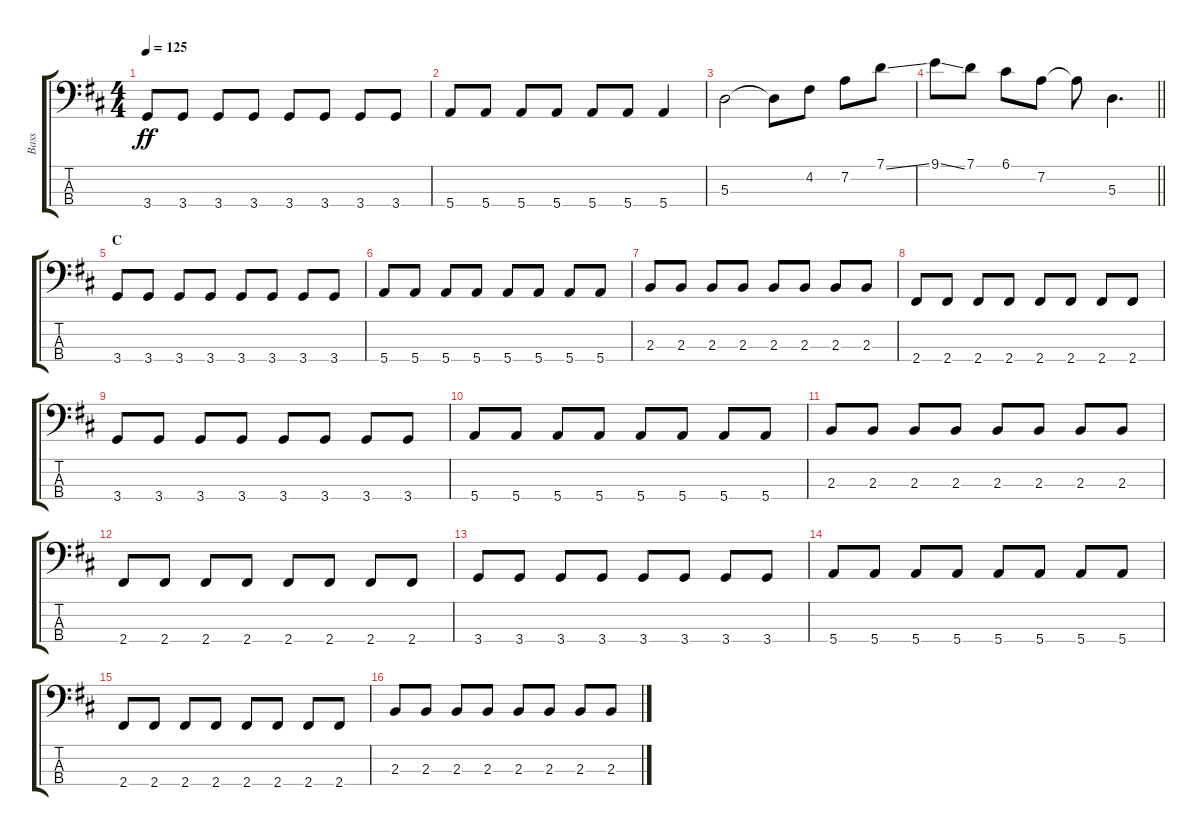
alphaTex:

\track ("Bass" "Bass") {instrument electricbasspick}
\staff {score tabs}
\tuning (G2 D2 A1 E1) {hide}
\ts (4 4)
\tempo 125
\clef f4
\ks d
3.4.8{dy ff} 3.4.8 3.4.8 3.4.8 3.4.8 3.4.8 3.4.8 3.4.8 |
5.4.8 5.4.8 5.4.8 5.4.8 5.4.8 5.4.8 5.4.4 |
5.3.2 5.3{t}.8 4.2.8 7.2.8 7.1{ss}.8 |
\barLineRight lightlight
9.1{ss}.8 7.1.8 6.1.8 7.2.8 7.2{t}.8 5.3.4{d} |
\section ("" "C")
3.4.8 3.4.8 3.4.8 3.4.8 3.4.8 3.4.8 3.4.8 3.4.8 |
5.4.8 5.4.8 5.4.8 5.4.8 5.4.8 5.4.8 5.4.8 5.4.8 |
2.3.8 2.3.8 2.3.8 2.3.8 2.3.8 2.3.8 2.3.8 2.3.8 |
2.4.8 2.4.8 2.4.8 2.4.8 2.4.8 2.4.8 2.4.8 2.4.8 |
3.4.8 3.4.8 3.4.8 3.4.8 3.4.8 3.4.8 3.4.8 3.4.8 |
5.4.8 5.4.8 5.4.8 5.4.8 5.4.8 5.4.8 5.4.8 5.4.8 |
2.3.8 2.3.8 2.3.8 2.3.8 2.3.8 2.3.8 2.3.8 2.3.8 |
2.4.8 2.4.8 2.4.8 2.4.8 2.4.8 2.4.8 2.4.8 2.4.8 |
3.4.8 3.4.8 3.4.8 3.4.8 3.4.8 3.4.8 3.4.8 3.4.8 |
5.4.8 5.4.8 5.4.8 5.4.8 5.4.8 5.4.8 5.4.8 5.4.8 |
2.4.8 2.4.8 2.4.8 2.4.8 2.4.8 2.4.8 2.4.8 2.4.8 |
2.3.8 2.3.8 2.3.8 2.3.8 2.3.8 2.3.8 2.3.8 2.3.8
